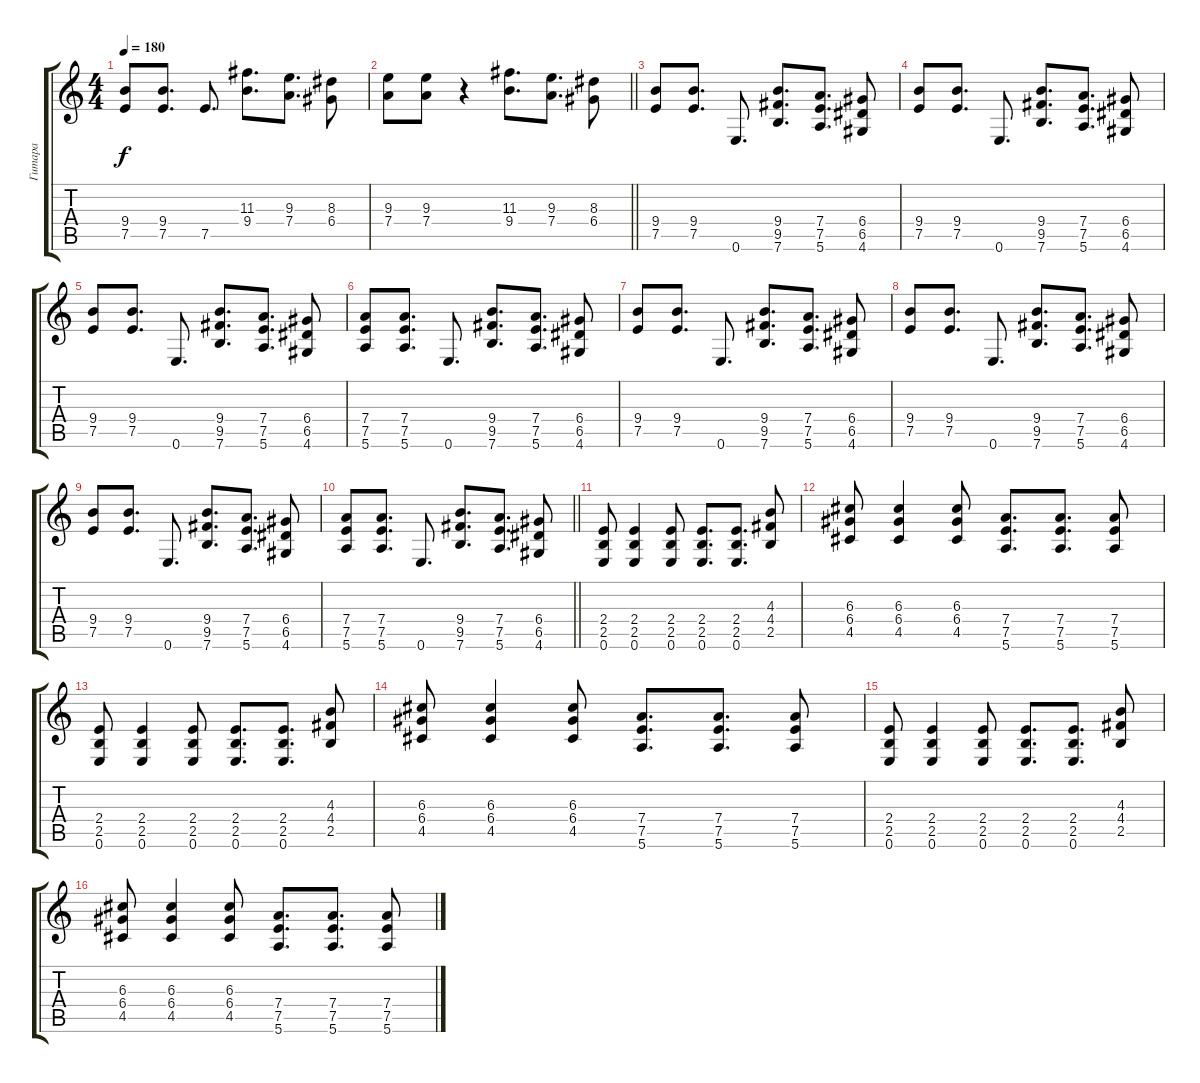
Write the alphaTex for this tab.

\track ("Гитара" "Гитара") {instrument distortionguitar}
\staff {score tabs}
\tuning (E4 B3 G3 D3 A2 E2) {hide}
\ts (4 4)
\tempo 180
\clef g2
\ks c
(9.4 7.5).8{dy f} (9.4 7.5).8{d} 7.5.8{d} (11.3 9.4).8{d} (9.3 7.4).8{d} (8.3 6.4).8 |
\barLineRight lightlight
(9.3 7.4).8 (9.3 7.4).8 r.4 (11.3 9.4).8{d} (9.3 7.4).8{d} (8.3 6.4).8 |
\section ("" "")
(9.4 7.5).8 (9.4 7.5).8{d} 0.6.8{d} (9.4 9.5 7.6).8{d} (7.4 7.5 5.6).8{d} (6.4 6.5 4.6).8 |
(9.4 7.5).8 (9.4 7.5).8{d} 0.6.8{d} (9.4 9.5 7.6).8{d} (7.4 7.5 5.6).8{d} (6.4 6.5 4.6).8 |
(9.4 7.5).8 (9.4 7.5).8{d} 0.6.8{d} (9.4 9.5 7.6).8{d} (7.4 7.5 5.6).8{d} (6.4 6.5 4.6).8 |
(7.4 7.5 5.6).8 (7.4 7.5 5.6).8{d} 0.6.8{d} (9.4 9.5 7.6).8{d} (7.4 7.5 5.6).8{d} (6.4 6.5 4.6).8 |
(9.4 7.5).8 (9.4 7.5).8{d} 0.6.8{d} (9.4 9.5 7.6).8{d} (7.4 7.5 5.6).8{d} (6.4 6.5 4.6).8 |
(9.4 7.5).8 (9.4 7.5).8{d} 0.6.8{d} (9.4 9.5 7.6).8{d} (7.4 7.5 5.6).8{d} (6.4 6.5 4.6).8 |
(9.4 7.5).8 (9.4 7.5).8{d} 0.6.8{d} (9.4 9.5 7.6).8{d} (7.4 7.5 5.6).8{d} (6.4 6.5 4.6).8 |
\barLineRight lightlight
(7.4 7.5 5.6).8 (7.4 7.5 5.6).8{d} 0.6.8{d} (9.4 9.5 7.6).8{d} (7.4 7.5 5.6).8{d} (6.4 6.5 4.6).8 |
\section ("" "")
(2.4 2.5 0.6).8 (2.4 2.5 0.6).4 (2.4 2.5 0.6).8 (2.4 2.5 0.6).8{d} (2.4 2.5 0.6).8{d} (4.3 4.4 2.5).8 |
(6.3 6.4 4.5).8 (6.3 6.4 4.5).4 (6.3 6.4 4.5).8 (7.4 7.5 5.6).8{d} (7.4 7.5 5.6).8{d} (7.4 7.5 5.6).8 |
(2.4 2.5 0.6).8 (2.4 2.5 0.6).4 (2.4 2.5 0.6).8 (2.4 2.5 0.6).8{d} (2.4 2.5 0.6).8{d} (4.3 4.4 2.5).8 |
(6.3 6.4 4.5).8 (6.3 6.4 4.5).4 (6.3 6.4 4.5).8 (7.4 7.5 5.6).8{d} (7.4 7.5 5.6).8{d} (7.4 7.5 5.6).8 |
(2.4 2.5 0.6).8 (2.4 2.5 0.6).4 (2.4 2.5 0.6).8 (2.4 2.5 0.6).8{d} (2.4 2.5 0.6).8{d} (4.3 4.4 2.5).8 |
(6.3 6.4 4.5).8 (6.3 6.4 4.5).4 (6.3 6.4 4.5).8 (7.4 7.5 5.6).8{d} (7.4 7.5 5.6).8{d} (7.4 7.5 5.6).8
